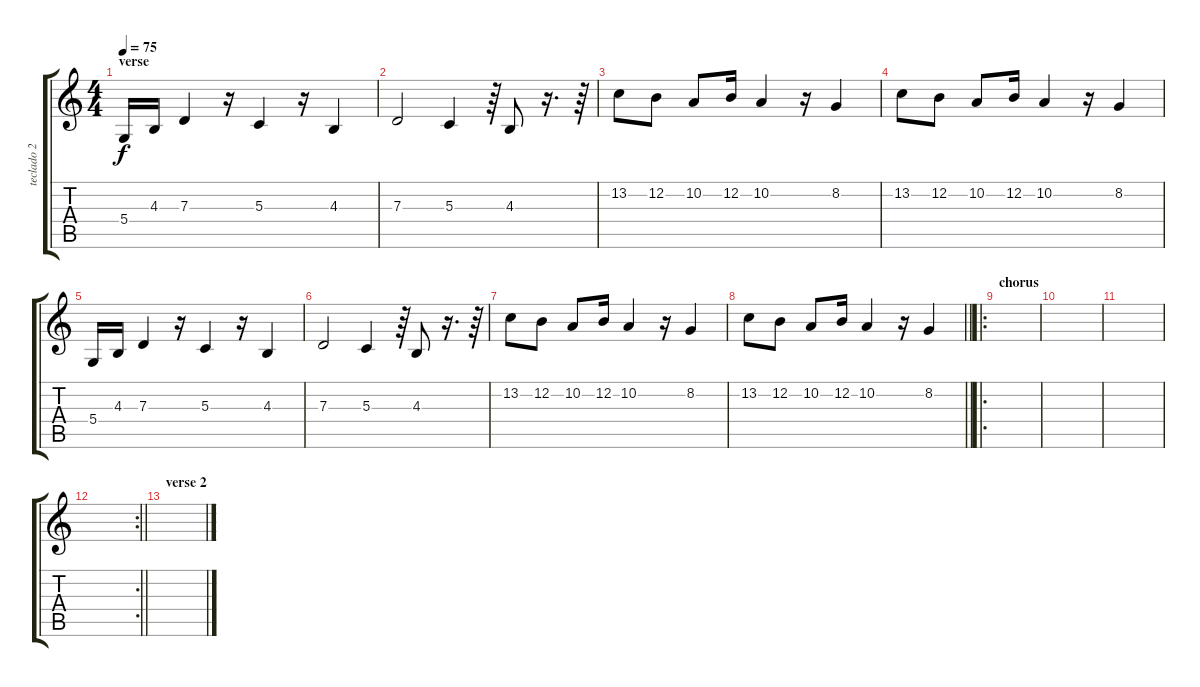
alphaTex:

\track ("teclado 2" "teclado 2") {instrument acousticgrandpiano}
\staff {score tabs}
\tuning (E4 B3 G3 D3 A2 E2) {hide}
\ts (4 4)
\section ("" "verse")
\tempo 75
\clef g2
\ks c
5.4.16{dy f} 4.3.16 7.3.4 r.16 5.3.4 r.16 4.3.4 |
7.3.2 5.3.4 r.64 4.3.8 r.16{d} r.64 |
13.2.8 12.2.8 10.2.8 12.2.16 10.2.4 r.16 8.2.4 |
13.2.8 12.2.8 10.2.8 12.2.16 10.2.4 r.16 8.2.4 |
5.4.16 4.3.16 7.3.4 r.16 5.3.4 r.16 4.3.4 |
7.3.2 5.3.4 r.64 4.3.8 r.16{d} r.64 |
13.2.8 12.2.8 10.2.8 12.2.16 10.2.4 r.16 8.2.4 |
\barLineRight lightlight
13.2.8 12.2.8 10.2.8 12.2.16 10.2.4 r.16 8.2.4 |
\ro
\section ("" "chorus")
|
|
|
\rc 2
\barLineRight lightlight
|
\section ("" "verse 2")
